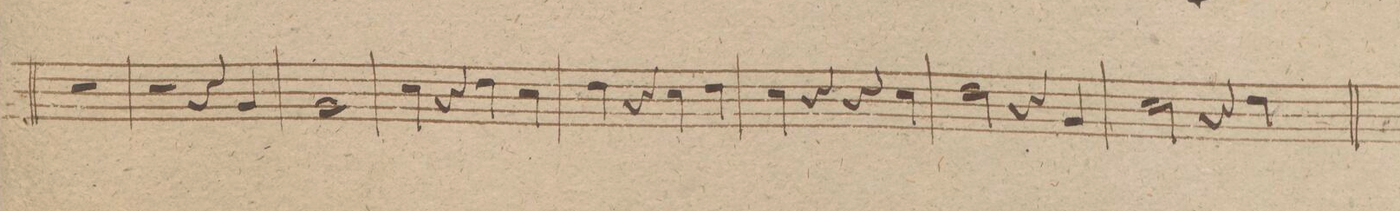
**kern	**dynam
*I"Clarino 1mo in E.	*
*clefG2	*
*k[f#c#g#d#]	*
*met(c)	*
*M4/4	*
1r	.
=274	=274
2r	.
4r	.
4b/	.
=275	=275
1b\	.
=276	=276
4ee\	.
4r	.
4ff#\	.
4ee\	.
=277	=277
4ff#\	.
4r	.
4ee\	.
4ff#\	.
=278	=278
4ee\	.
4r	.
4r	.
4ee\	.
=279	=279
2ff#\	.
4r	.
4b/	.
=280	=280
2ee\	.
4r	.
4ff#\	.
=281	=281
*-	*-
